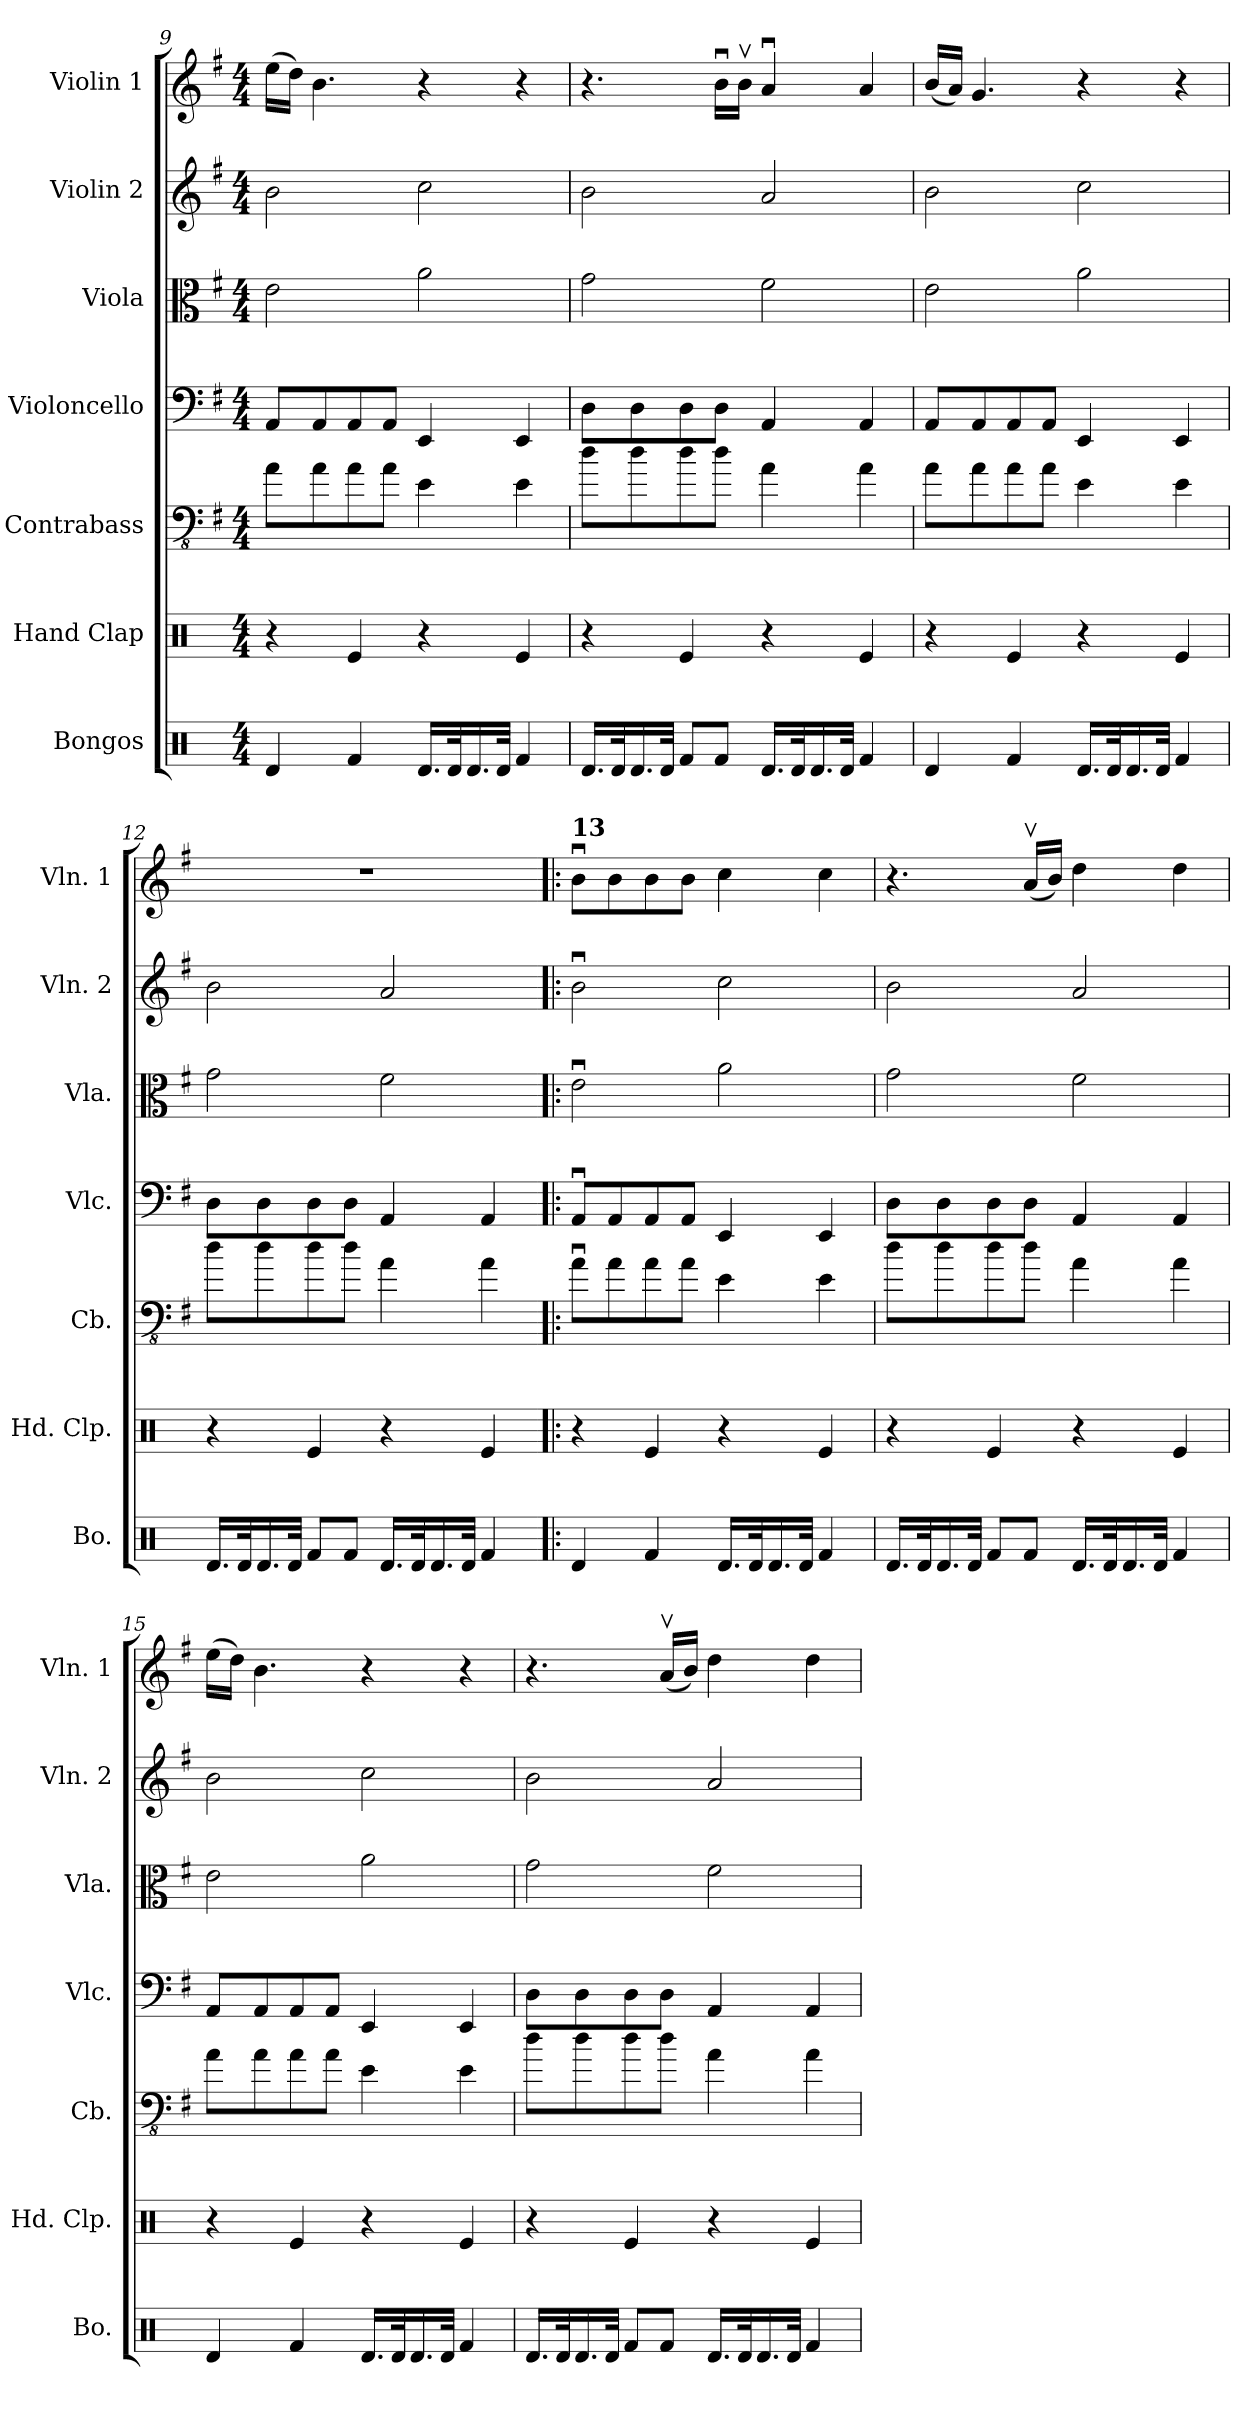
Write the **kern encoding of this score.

**kern	**kern	**kern	**kern	**kern	**kern	**kern
*part7	*part6	*part5	*part4	*part3	*part2	*part1
*staff7	*staff6	*staff5	*staff4	*staff3	*staff2	*staff1
*I"Bongos	*I"Hand Clap	*I"Contrabass	*I"Violoncello	*I"Viola	*I"Violin 2	*I"Violin 1
*I'Bo.	*I'Hd. Clp.	*I'Cb.	*I'Vlc.	*I'Vla.	*I'Vln. 2	*I'Vln. 1
*clefX	*clefX	*clefFv4	*clefF4	*clefC3	*clefG2	*clefG2
*	*	*ITrd7c12	*	*	*	*
*k[]	*k[]	*k[f#]	*k[f#]	*k[f#]	*k[f#]	*k[f#]
*M4/4	*M4/4	*M4/4	*M4/4	*M4/4	*M4/4	*M4/4
=9	=9	=9	=9	=9	=9	=9
4Rd/	4r	8AA\L	8AA/L	2e\	2b\	(16ee\LL
.	.	.	.	.	.	16dd\JJ)
.	.	8AA\	8AA/	.	.	4.b\
4Rf/	4Re/	8AA\	8AA/	.	.	.
.	.	8AA\J	8AA/J	.	.	.
16.Rd/LL	4r	4EE\	4EE/	2a\	2cc\	4r
32Rd/K	.	.	.	.	.	.
16.Rd/	.	.	.	.	.	.
32Rd/JJk	.	.	.	.	.	.
4Rf/	4Re/	4EE\	4EE/	.	.	4r
!!LO:PB:g=z
=10	=10	=10	=10	=10	=10	=10
16.Rd/LL	4r	8D\L	8D\L	2g\	2b\	4.r
32Rd/K	.	.	.	.	.	.
16.Rd/	.	8D\	8D\	.	.	.
32Rd/JJk	.	.	.	.	.	.
8Rf/L	4Re/	8D\	8D\	.	.	.
8Rf/J	.	8D\J	8D\J	.	.	16bu\LL
.	.	.	.	.	.	16bv\JJ
16.Rd/LL	4r	4AA\	4AA/	2f#\	2a/	4au/
32Rd/K	.	.	.	.	.	.
16.Rd/	.	.	.	.	.	.
32Rd/JJk	.	.	.	.	.	.
4Rf/	4Re/	4AA\	4AA/	.	.	4a/
=11	=11	=11	=11	=11	=11	=11
4Rd/	4r	8AA\L	8AA/L	2e\	2b\	(16b/LL
.	.	.	.	.	.	16a/JJ)
.	.	8AA\	8AA/	.	.	4.g/
4Rf/	4Re/	8AA\	8AA/	.	.	.
.	.	8AA\J	8AA/J	.	.	.
16.Rd/LL	4r	4EE\	4EE/	2a\	2cc\	4r
32Rd/K	.	.	.	.	.	.
16.Rd/	.	.	.	.	.	.
32Rd/JJk	.	.	.	.	.	.
4Rf/	4Re/	4EE\	4EE/	.	.	4r
=12	=12	=12	=12	=12	=12	=12
16.Rd/LL	4r	8D\L	8D\L	2g\	2b\	1r
32Rd/K	.	.	.	.	.	.
16.Rd/	.	8D\	8D\	.	.	.
32Rd/JJk	.	.	.	.	.	.
8Rf/L	4Re/	8D\	8D\	.	.	.
8Rf/J	.	8D\J	8D\J	.	.	.
16.Rd/LL	4r	4AA\	4AA/	2f#\	2a/	.
32Rd/K	.	.	.	.	.	.
16.Rd/	.	.	.	.	.	.
32Rd/JJk	.	.	.	.	.	.
4Rf/	4Re/	4AA\	4AA/	.	.	.
!!LO:LB:g=z
=13!|:	=13!|:	=13!|:	=13!|:	=13!|:	=13!|:	=13!|:
!	!	!	!	!	!	!LO:TX:a:B:t=13
4Rd/	4r	8AAu\L	8AAu/L	2eu\	2bu\	8bu\L
.	.	8AA\	8AA/	.	.	8b\
4Rf/	4Re/	8AA\	8AA/	.	.	8b\
.	.	8AA\J	8AA/J	.	.	8b\J
16.Rd/LL	4r	4EE\	4EE/	2a\	2cc\	4cc\
32Rd/K	.	.	.	.	.	.
16.Rd/	.	.	.	.	.	.
32Rd/JJk	.	.	.	.	.	.
4Rf/	4Re/	4EE\	4EE/	.	.	4cc\
=14	=14	=14	=14	=14	=14	=14
16.Rd/LL	4r	8D\L	8D\L	2g\	2b\	4.r
32Rd/K	.	.	.	.	.	.
16.Rd/	.	8D\	8D\	.	.	.
32Rd/JJk	.	.	.	.	.	.
8Rf/L	4Re/	8D\	8D\	.	.	.
8Rf/J	.	8D\J	8D\J	.	.	(16av/LL
.	.	.	.	.	.	16b/JJ)
16.Rd/LL	4r	4AA\	4AA/	2f#\	2a/	4dd\
32Rd/K	.	.	.	.	.	.
16.Rd/	.	.	.	.	.	.
32Rd/JJk	.	.	.	.	.	.
4Rf/	4Re/	4AA\	4AA/	.	.	4dd\
=15	=15	=15	=15	=15	=15	=15
4Rd/	4r	8AA\L	8AA/L	2e\	2b\	(16ee\LL
.	.	.	.	.	.	16dd\JJ)
.	.	8AA\	8AA/	.	.	4.b\
4Rf/	4Re/	8AA\	8AA/	.	.	.
.	.	8AA\J	8AA/J	.	.	.
16.Rd/LL	4r	4EE\	4EE/	2a\	2cc\	4r
32Rd/K	.	.	.	.	.	.
16.Rd/	.	.	.	.	.	.
32Rd/JJk	.	.	.	.	.	.
4Rf/	4Re/	4EE\	4EE/	.	.	4r
!!LO:PB:g=z
=16	=16	=16	=16	=16	=16	=16
16.Rd/LL	4r	8D\L	8D\L	2g\	2b\	4.r
32Rd/K	.	.	.	.	.	.
16.Rd/	.	8D\	8D\	.	.	.
32Rd/JJk	.	.	.	.	.	.
8Rf/L	4Re/	8D\	8D\	.	.	.
8Rf/J	.	8D\J	8D\J	.	.	(16av/LL
.	.	.	.	.	.	16b/JJ)
16.Rd/LL	4r	4AA\	4AA/	2f#\	2a/	4dd\
32Rd/K	.	.	.	.	.	.
16.Rd/	.	.	.	.	.	.
32Rd/JJk	.	.	.	.	.	.
4Rf/	4Re/	4AA\	4AA/	.	.	4dd\
=	=	=	=	=	=	=
*-	*-	*-	*-	*-	*-	*-
